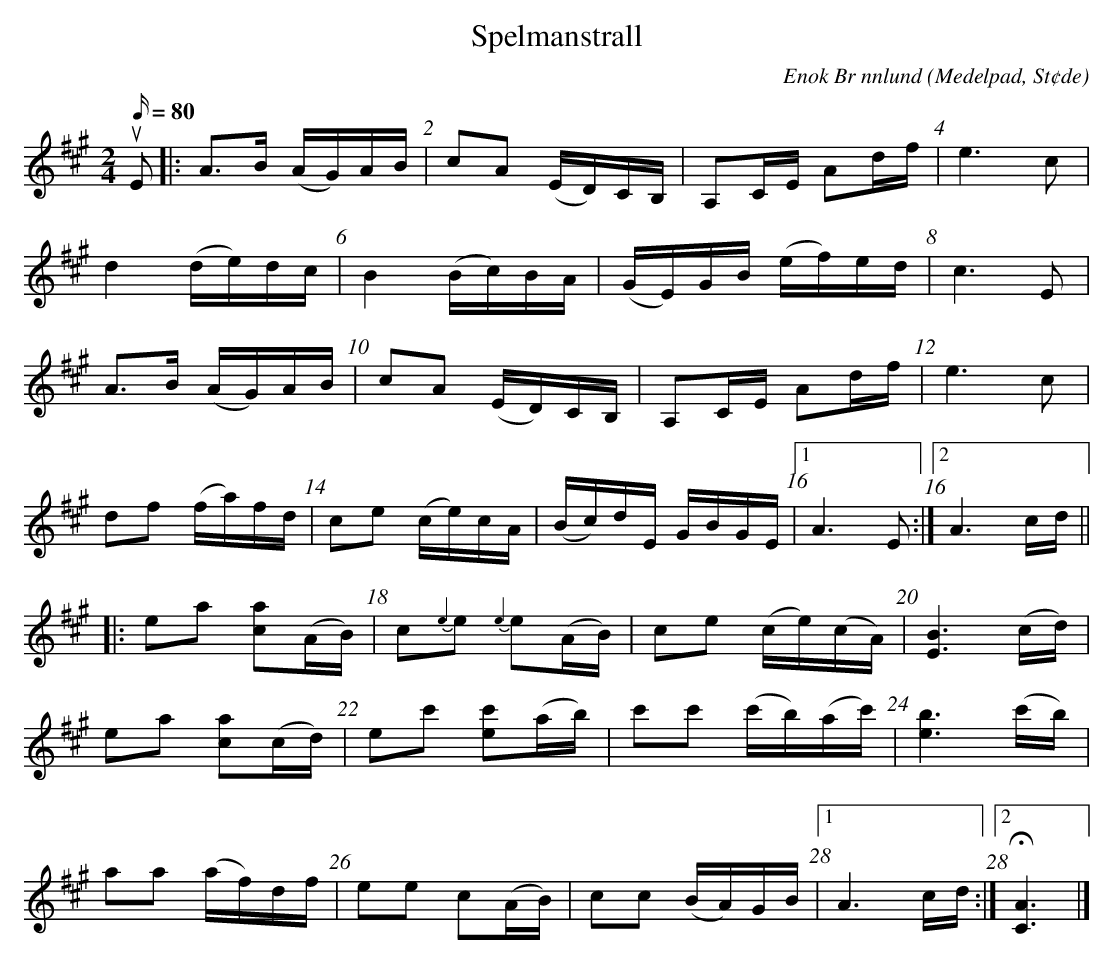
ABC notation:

X:1
T: Spelmanstrall
M: 2/4
L: 1/16
C: Enok Br nnlund
O: Medelpad, St¢de
Q: 80
K: A
V:1
   uE2 \
|: A3B     (AG)AB    | c2A2         (ED)CB,  | A,2CE   A2df     | e6     c2   |
   d4      (de)dc    | B4           (Bc)BA   | (GE)GB (ef)ed    | c6     E2   |
   A3B     (AG)AB    | c2A2         (ED)CB,  | A,2CE   A2df     | e6     c2   |
   d2f2    (fa)fd    | c2e2         (ce)cA   | (Bc)dE  GBGE     |1 A6    E2  :|2 A6    cd ||
|: e2a2    [ca]2(AB) | c2{e2}e2 {e2}   e2(AB)| c2e2   (ce)(cA)  | [EB]6 (cd)  |
   e2a2    [ca]2(cd) | e2c'2       [ec']2(ab)| c'2c'2 (c'b)(ac')| [eb]6 (c'b) |
   a2a2    (af)df    | e2e2         c2(AB)   | c2c2   (BA)GB    |1 A6     cd  :|2 H[CA]6 |]
